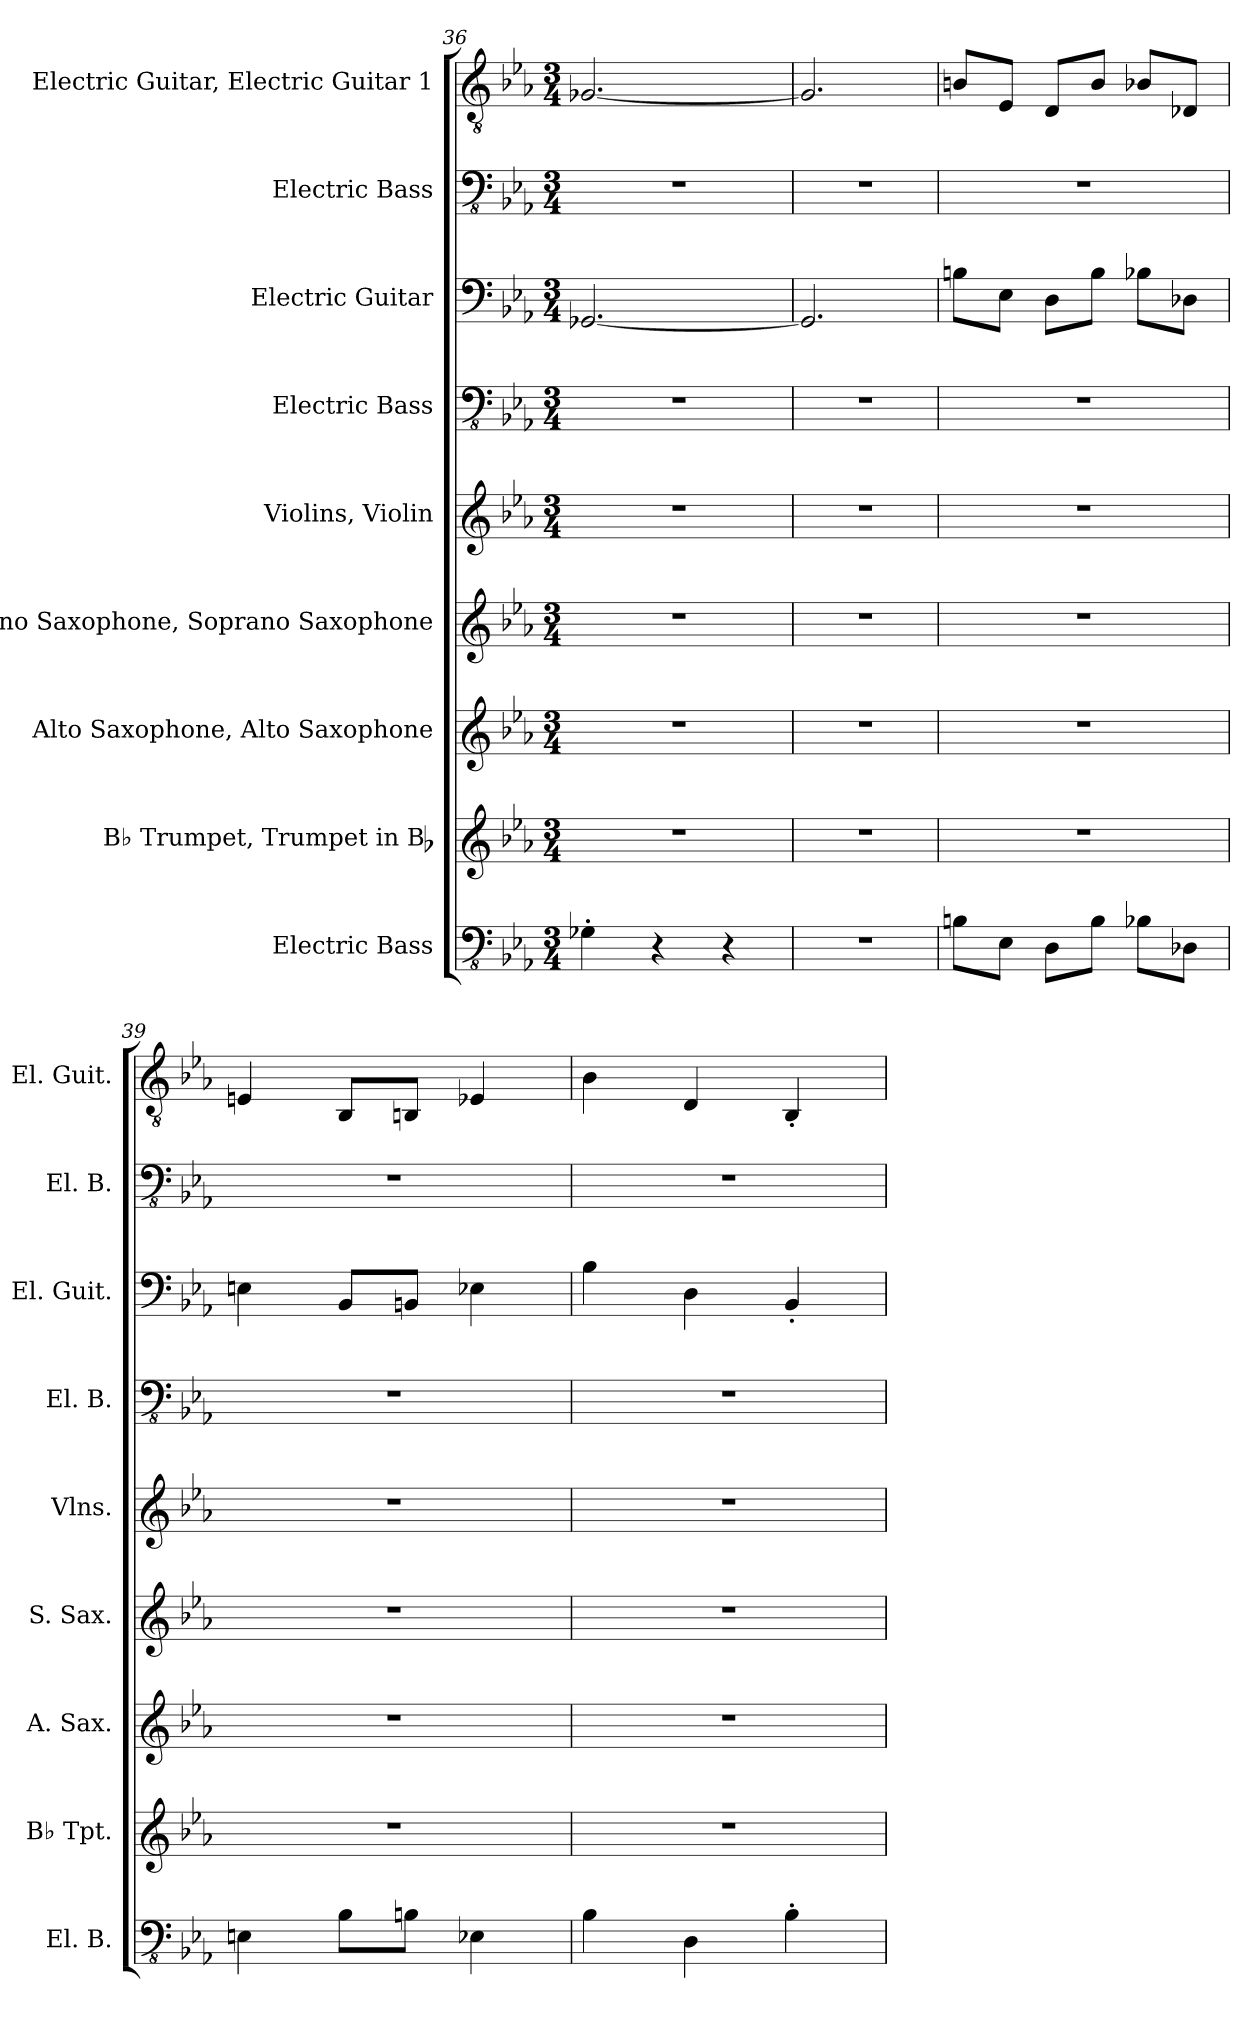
**kern	**kern	**kern	**kern	**kern	**kern	**kern	**kern	**kern
*part9	*part8	*part7	*part6	*part5	*part4	*part3	*part2	*part1
*staff9	*staff8	*staff7	*staff6	*staff5	*staff4	*staff3	*staff2	*staff1
*I"Electric Bass	*I"B♭ Trumpet, Trumpet in Bb	*I"Alto Saxophone, Alto Saxophone	*I"Soprano Saxophone, Soprano Saxophone	*I"Violins, Violin	*I"Electric Bass	*I"Electric Guitar	*I"Electric Bass	*I"Electric Guitar, Electric Guitar 1
*I'El. B.	*I'B♭ Tpt.	*I'A. Sax.	*I'S. Sax.	*I'Vlns.	*I'El. B.	*I'El. Guit.	*I'El. B.	*I'El. Guit.
*clefFv4	*clefG2	*clefG2	*clefG2	*clefG2	*clefFv4	*clefF4	*clefFv4	*clefGv2
*	*ITrd1c2	*ITrd5c9	*ITrd1c2	*	*	*	*	*
*k[b-e-a-]	*k[b-e-a-d-g-]	*k[b-e-a-d-g-c-]	*k[b-e-a-d-g-]	*k[b-e-a-]	*k[b-e-a-]	*k[b-e-a-]	*k[b-e-a-]	*k[b-e-a-]
*M3/4	*M3/4	*M3/4	*M3/4	*M3/4	*M3/4	*M3/4	*M3/4	*M3/4
=36	=36	=36	=36	=36	=36	=36	=36	=36
4GG-X'\	2.r	2.r	2.r	2.r	2.r	[2.GG-X/	2.r	[2.G-X/
4r	.	.	.	.	.	.	.	.
4r	.	.	.	.	.	.	.	.
=37	=37	=37	=37	=37	=37	=37	=37	=37
2.r	2.r	2.r	2.r	2.r	2.r	2.GG-/]	2.r	2.G-/]
!!LO:PB:g=z
=38	=38	=38	=38	=38	=38	=38	=38	=38
8BBn\L	2.r	2.r	2.r	2.r	2.r	8Bn\L	2.r	8Bn/L
8EE-\J	.	.	.	.	.	8E-\J	.	8E-/J
8DD\L	.	.	.	.	.	8D\L	.	8D/L
8BB\J	.	.	.	.	.	8B\J	.	8B/J
8BB-X\L	.	.	.	.	.	8B-X\L	.	8B-X/L
8DD-X\J	.	.	.	.	.	8D-X\J	.	8D-X/J
=39	=39	=39	=39	=39	=39	=39	=39	=39
4EEn\	2.r	2.r	2.r	2.r	2.r	4En\	2.r	4En/
8BB-\L	.	.	.	.	.	8BB-/L	.	8BB-/L
8BBn\J	.	.	.	.	.	8BBn/J	.	8BBn/J
4EE-X\	.	.	.	.	.	4E-X\	.	4E-X/
=40	=40	=40	=40	=40	=40	=40	=40	=40
4BB-\	2.r	2.r	2.r	2.r	2.r	4B-\	2.r	4B-\
4DD\	.	.	.	.	.	4D\	.	4D/
4BB-'\	.	.	.	.	.	4BB-'/	.	4BB-'/
=	=	=	=	=	=	=	=	=
*-	*-	*-	*-	*-	*-	*-	*-	*-
